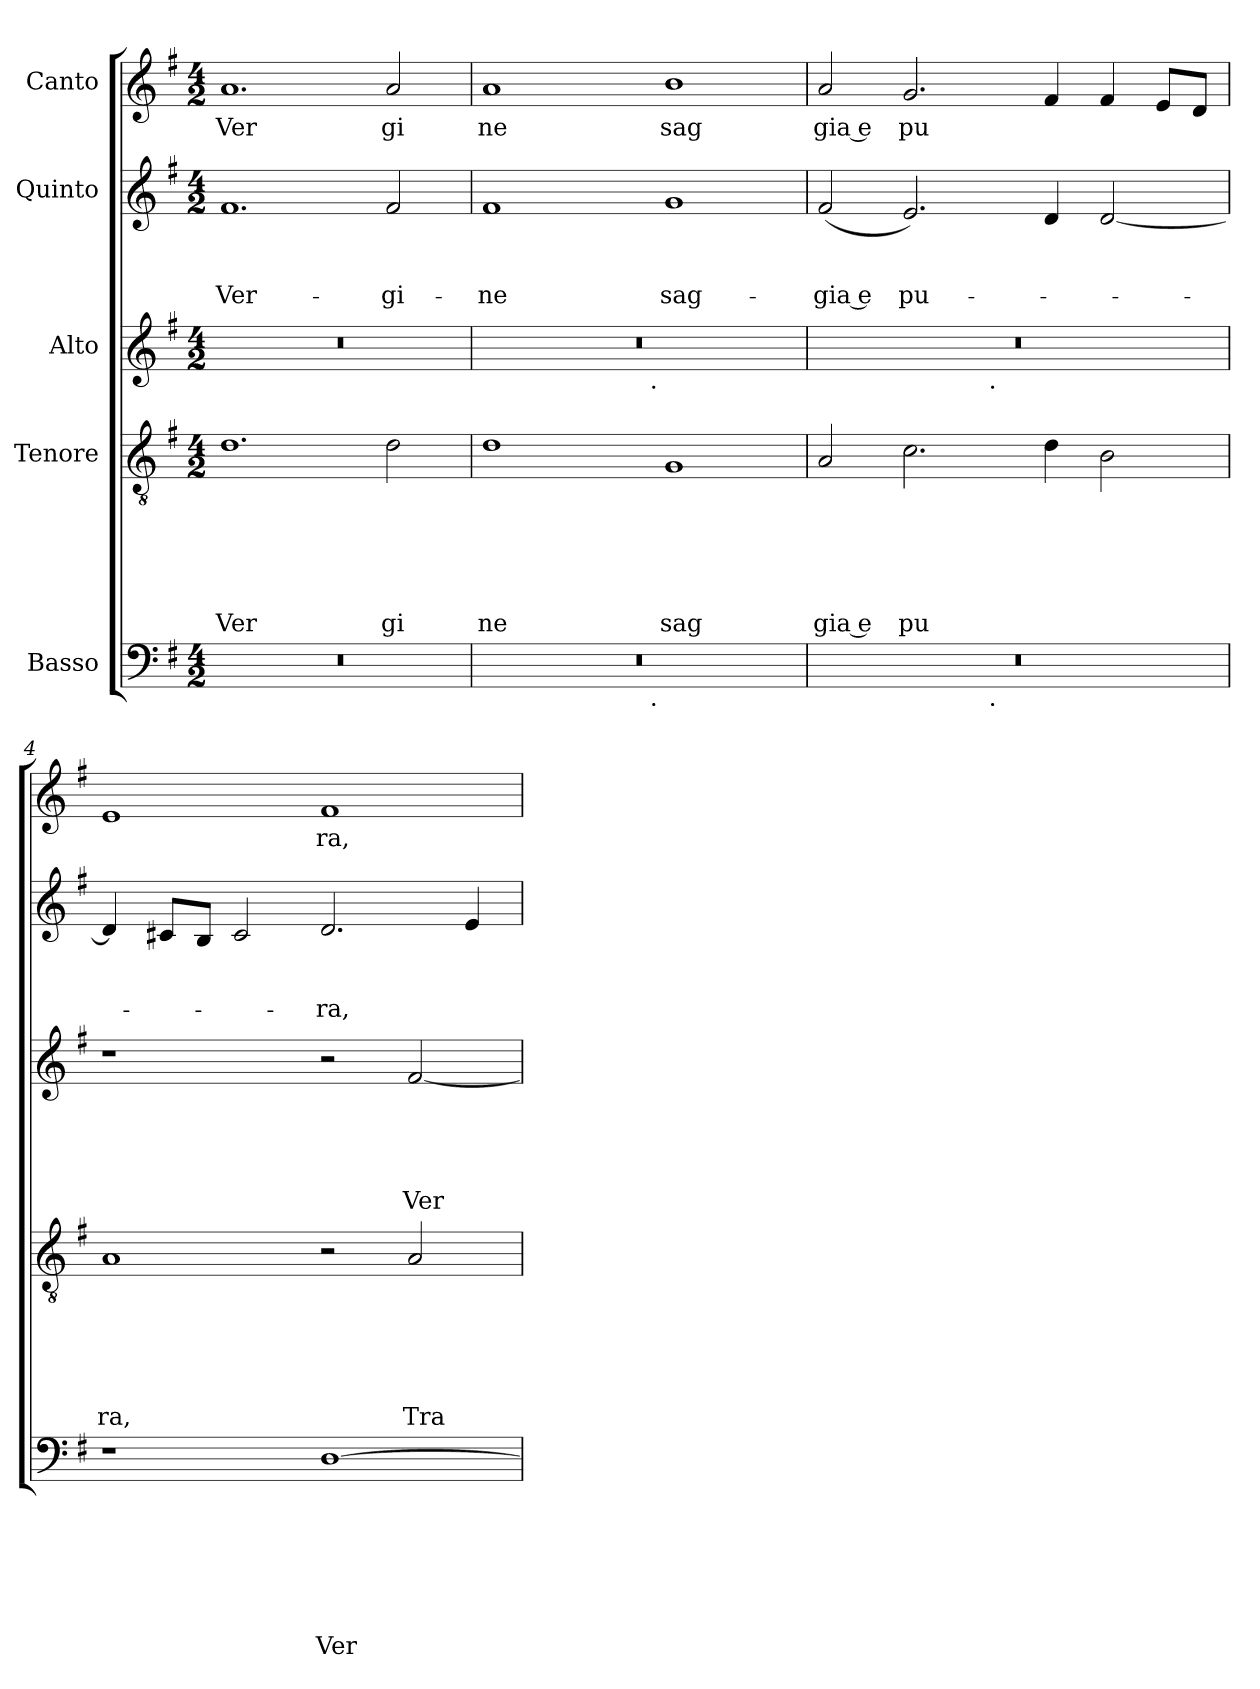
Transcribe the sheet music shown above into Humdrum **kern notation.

**kern	**text	**text	**text	**text	**text	**text	**text	**kern	**text	**text	**text	**text	**text	**text	**kern	**text	**text	**text	**text	**text	**kern	**text	**text	**text	**kern	**text
*part5	*part5	*part5	*part5	*part5	*part5	*part5	*part5	*part4	*part4	*part4	*part4	*part4	*part4	*part4	*part3	*part3	*part3	*part3	*part3	*part3	*part2	*part2	*part2	*part2	*part1	*part1
*staff5	*staff5	*staff5	*staff5	*staff5	*staff5	*staff5	*staff5	*staff4	*staff4	*staff4	*staff4	*staff4	*staff4	*staff4	*staff3	*staff3	*staff3	*staff3	*staff3	*staff3	*staff2	*staff2	*staff2	*staff2	*staff1	*staff1
*I"Basso	*	*	*	*	*	*	*	*I"Tenore	*	*	*	*	*	*	*I"Alto	*	*	*	*	*	*I"Quinto	*	*	*	*I"Canto	*
*clefF4	*	*	*	*	*	*	*	*clefGv2	*	*	*	*	*	*	*clefG2	*	*	*	*	*	*clefG2	*	*	*	*clefG2	*
*k[f#]	*	*	*	*	*	*	*	*k[f#]	*	*	*	*	*	*	*k[f#]	*	*	*	*	*	*k[f#]	*	*	*	*k[f#]	*
*G:	*	*	*	*	*	*	*	*G:	*	*	*	*	*	*	*G:	*	*	*	*	*	*G:	*	*	*	*G:	*
*M4/2	*	*	*	*	*	*	*	*M4/2	*	*	*	*	*	*	*M4/2	*	*	*	*	*	*M4/2	*	*	*	*M4/2	*
=1	=1	=1	=1	=1	=1	=1	=1	=1	=1	=1	=1	=1	=1	=1	=1	=1	=1	=1	=1	=1	=1	=1	=1	=1	=1	=1
!	!	!	!	!	!	!	!	!	!	!	!	!	!	!LO:LY:b	!	!	!	!	!	!	!	!	!	!LO:LY:b	!	!LO:LY:b
0r	.	.	.	.	.	.	.	1.d	.	.	.	.	.	Ver	0r	.	.	.	.	.	1.f#	.	.	Ver-	1.a	Ver
!	!	!	!	!	!	!	!	!	!	!	!	!	!	!LO:LY:b	!	!	!	!	!	!	!	!	!	!LO:LY:b	!	!LO:LY:b
.	.	.	.	.	.	.	.	2d\	.	.	.	.	.	gi	.	.	.	.	.	.	2f#/	.	.	-gi-	2a/	gi
=2	=2	=2	=2	=2	=2	=2	=2	=2	=2	=2	=2	=2	=2	=2	=2	=2	=2	=2	=2	=2	=2	=2	=2	=2	=2	=2
!	!	!	!	!	!	!	!	!	!	!	!	!	!	!LO:LY:b	!	!	!	!	!	!	!	!	!	!LO:LY:b	!	!LO:LY:b
*^	*	*	*	*	*	*	*	*	*	*	*	*	*	*	*^	*	*	*	*	*	*	*	*	*	*	*
0r	2ryy	.	.	.	.	.	.	.	1d	.	.	.	.	.	ne	0r	2ryy	.	.	.	.	.	1f#	.	.	-ne	1a	ne
.	4...ryy	.	.	.	.	.	.	.	.	.	.	.	.	.	.	.	4...ryy	.	.	.	.	.	.	.	.	.	.	.
!	!	!	!	!	!	!	!	!	!	!	!	!	!	!	!	!	!LO:TX:b:t=.	!	!	!	!	!	!	!	!	!	!	!
!	!LO:TX:b:t=.	!	!	!	!	!	!	!	!	!	!	!	!	!	!	!	!	!	!	!	!	!	!	!	!	!	!	!
.	1ryy	.	.	.	.	.	.	.	.	.	.	.	.	.	.	.	1ryy	.	.	.	.	.	.	.	.	.	.	.
!	!	!	!	!	!	!	!	!	!	!	!	!	!	!	!LO:LY:b	!	!	!	!	!	!	!	!	!	!	!LO:LY:b	!	!LO:LY:b
.	.	.	.	.	.	.	.	.	1G	.	.	.	.	.	sag	.	.	.	.	.	.	.	1g	.	.	sag-	1b	sag
.	32ryy	.	.	.	.	.	.	.	.	.	.	.	.	.	.	.	32ryy	.	.	.	.	.	.	.	.	.	.	.
=3	=3	=3	=3	=3	=3	=3	=3	=3	=3	=3	=3	=3	=3	=3	=3	=3	=3	=3	=3	=3	=3	=3	=3	=3	=3	=3	=3	=3
!	!	!	!	!	!	!	!	!	!	!	!	!	!	!	!LO:LY:b:rj	!	!	!	!	!	!	!	!	!	!	!LO:LY:b:rj	!	!LO:LY:b:rj
0r	1ryy	.	.	.	.	.	.	.	2A/	.	.	.	.	.	gia e	0r	1ryy	.	.	.	.	.	(<2f#/	.	.	-gia e	2a/	gia e
!	!	!	!	!	!	!	!	!	!	!	!	!	!	!	!LO:LY:b	!	!	!	!	!	!	!	!	!	!	!LO:LY:b	!	!LO:LY:b
.	.	.	.	.	.	.	.	.	2.c\	.	.	.	.	.	pu	.	.	.	.	.	.	.	2.e/)	.	.	pu-	2.g/	pu
!	!	!	!	!	!	!	!	!	!	!	!	!	!	!	!	!	!LO:TX:b:t=.	!	!	!	!	!	!	!	!	!	!	!
!	!LO:TX:b:t=.	!	!	!	!	!	!	!	!	!	!	!	!	!	!	!	!	!	!	!	!	!	!	!	!	!	!	!
.	1ryy	.	.	.	.	.	.	.	.	.	.	.	.	.	.	.	1ryy	.	.	.	.	.	.	.	.	.	.	.
.	.	.	.	.	.	.	.	.	4d\	.	.	.	.	.	.	.	.	.	.	.	.	.	4d/	.	.	.	4f#/	.
.	.	.	.	.	.	.	.	.	2B\	.	.	.	.	.	.	.	.	.	.	.	.	.	[<2d/	.	.	.	4f#/	.
.	.	.	.	.	.	.	.	.	.	.	.	.	.	.	.	.	.	.	.	.	.	.	.	.	.	.	8e/L	.
.	.	.	.	.	.	.	.	.	.	.	.	.	.	.	.	.	.	.	.	.	.	.	.	.	.	.	8d/J	.
=4	=4	=4	=4	=4	=4	=4	=4	=4	=4	=4	=4	=4	=4	=4	=4	=4	=4	=4	=4	=4	=4	=4	=4	=4	=4	=4	=4	=4
!	!	!	!	!	!	!	!	!	!	!	!	!	!	!	!LO:LY:b	!	!	!	!	!	!	!	!	!	!	!	!	!
*v	*v	*	*	*	*	*	*	*	*	*	*	*	*	*	*	*v	*v	*	*	*	*	*	*	*	*	*	*	*
1r	.	.	.	.	.	.	.	1A	.	.	.	.	.	ra,	1r	.	.	.	.	.	4d/]	.	.	.	1e	.
.	.	.	.	.	.	.	.	.	.	.	.	.	.	.	.	.	.	.	.	.	8c#X/L	.	.	.	.	.
.	.	.	.	.	.	.	.	.	.	.	.	.	.	.	.	.	.	.	.	.	8B/J	.	.	.	.	.
.	.	.	.	.	.	.	.	.	.	.	.	.	.	.	.	.	.	.	.	.	2c#/	.	.	.	.	.
!	!	!	!	!	!	!	!LO:LY:b	!	!	!	!	!	!	!	!	!	!	!	!	!	!	!	!	!LO:LY:b	!	!LO:LY:b
[>1D	.	.	.	.	.	.	Ver	2r	.	.	.	.	.	.	2r	.	.	.	.	.	2.d/	.	.	-ra,	1f#	ra,
!	!	!	!	!	!	!	!	!	!	!	!	!	!	!LO:LY:b	!	!	!	!	!	!LO:LY:b	!	!	!	!	!	!
.	.	.	.	.	.	.	.	2A/	.	.	.	.	.	Tra	[<2f#/	.	.	.	.	Ver-	.	.	.	.	.	.
.	.	.	.	.	.	.	.	.	.	.	.	.	.	.	.	.	.	.	.	.	4e/	.	.	.	.	.
=	=	=	=	=	=	=	=	=	=	=	=	=	=	=	=	=	=	=	=	=	=	=	=	=	=	=
*-	*-	*-	*-	*-	*-	*-	*-	*-	*-	*-	*-	*-	*-	*-	*-	*-	*-	*-	*-	*-	*-	*-	*-	*-	*-	*-
